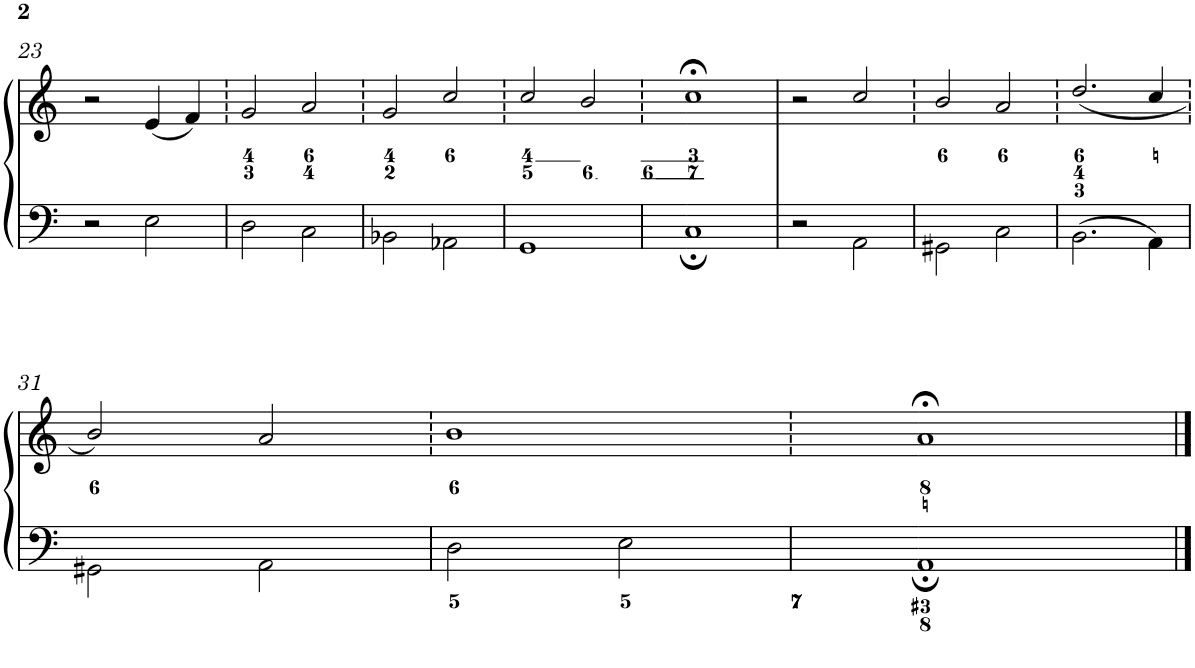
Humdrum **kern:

**kern	**kern
*part1	*part1
*staff2	*staff1
*I"Piano	*
*I'Pno.	*
!!LO:PB:g=z
*clefF4	*clefG2
*k[]	*k[]
*M4/4	*M4/4
*met(c)	*met(c)
=23	=23
2r	2r
2E\	(4e/
.	4f/)
=24	=24
2D\	2g/
2C\	2a/
=25	=25
2BB-X\	2g/
2AA-X\	2cc/
=26	=26
1GG	2cc/
.	2b/
=27	=27
1C;	1cc;<
=28	=28
2r	2r
2AA\	2cc/
=29	=29
2GG#X\	2b/
2C\	2a/
=30	=30
2.BB\	(2.dd/
4AA\	4cc/
!!LO:LB:g=z
=31	=31
2GG#X\	2b/)
2AA\	2a/
=32	=32
2D\	1b
2E\	.
=33	=33
1AA;	1a;<
==	==
*-	*-
